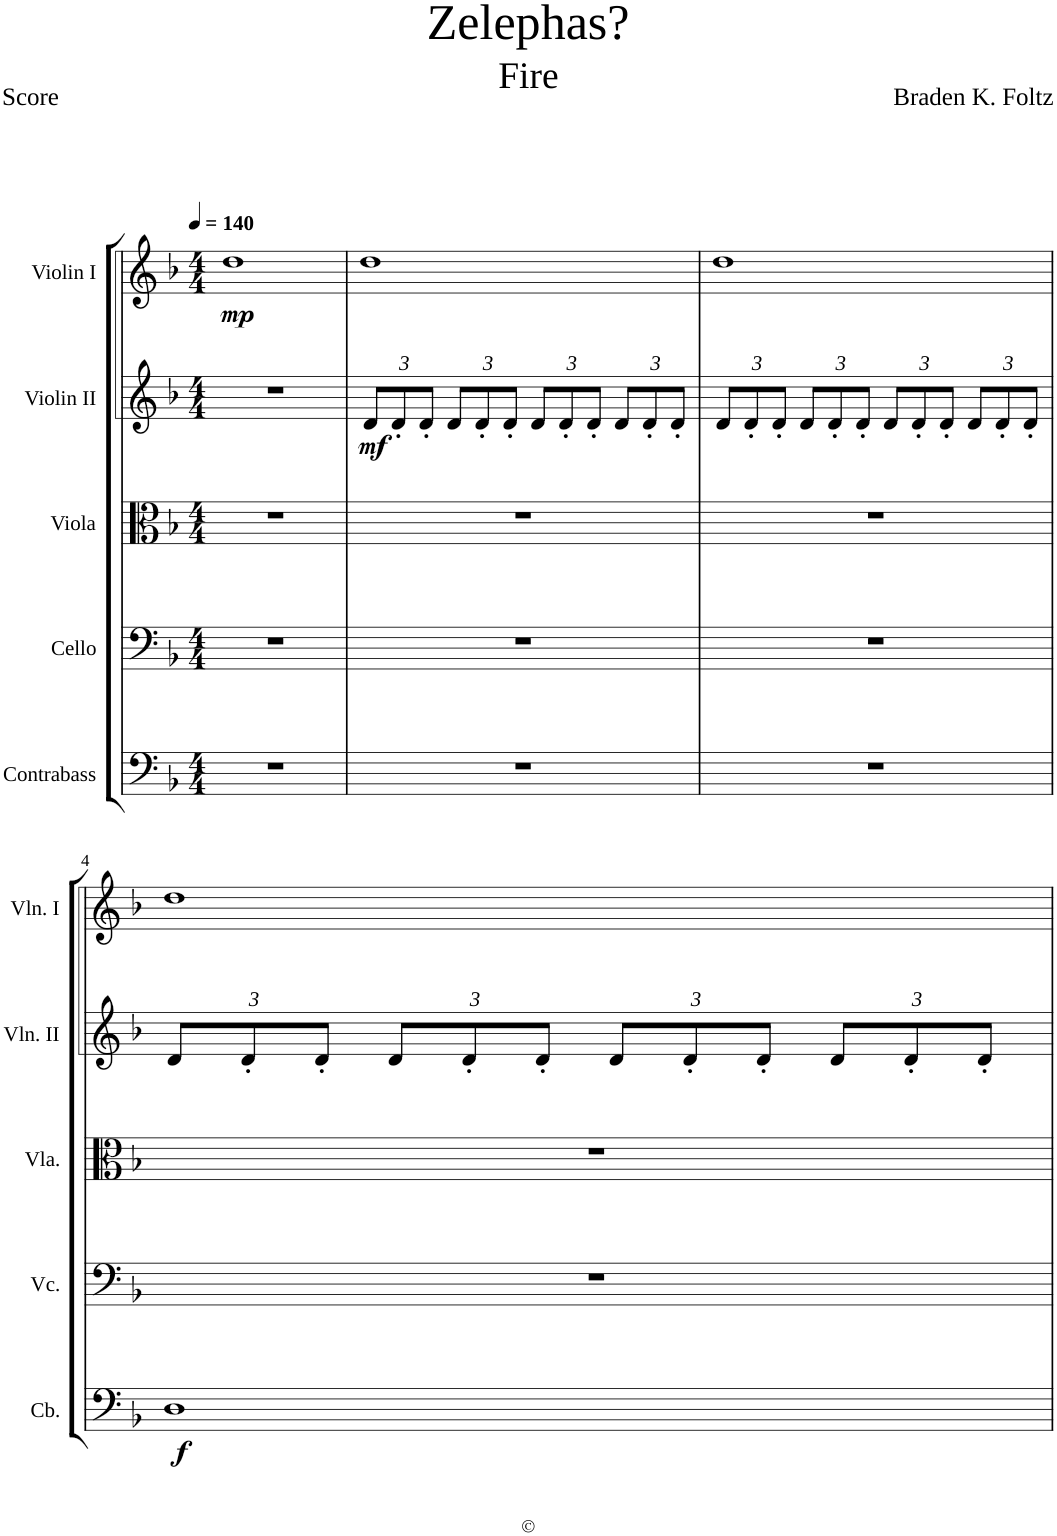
**kern	**dynam	**kern	**kern	**kern	**dynam	**kern	**dynam
*part5	*part5	*part4	*part3	*part2	*part2	*part1	*part1
*staff5	*staff5	*staff4	*staff3	*staff2	*staff2	*staff1	*staff1
*I"Contrabass	*	*I"Cello	*I"Viola	*I"Violin II	*	*I"Violin I	*
*I'Cb.	*	*	*I'Vla.	*I'Vln. II	*	*I'Vln. I	*
*clefF4	*	*clefF4	*clefC3	*clefG2	*	*clefG2	*
*Trd7c12	*	*	*	*	*	*	*
*k[b-]	*	*k[b-]	*k[b-]	*k[b-]	*	*k[b-]	*
*d:	*	*d:	*d:	*d:	*	*d:	*
*M4/4	*	*M4/4	*M4/4	*M4/4	*	*M4/4	*
*MM140	*	*MM140	*MM140	*MM140	*	*MM140	*
=1	=1	=1	=1	=1	=1	=1	=1
!	!	!	!	!	!	!	!LO:DY:b
1r	.	1r	1r	1r	.	1dd	mp
=2	=2	=2	=2	=2	=2	=2	=2
*	*	*	*	*Xbrackettup	*	*	*
!	!	!	!	!	!LO:DY:b	!	!
1r	.	1r	1r	12d/L	mf	1dd	.
.	.	.	.	12d'/	.	.	.
.	.	.	.	12d'/J	.	.	.
.	.	.	.	12d/L	.	.	.
.	.	.	.	12d'/	.	.	.
.	.	.	.	12d'/J	.	.	.
.	.	.	.	12d/L	.	.	.
.	.	.	.	12d'/	.	.	.
.	.	.	.	12d'/J	.	.	.
.	.	.	.	12d/L	.	.	.
.	.	.	.	12d'/	.	.	.
.	.	.	.	12d'/J	.	.	.
=3	=3	=3	=3	=3	=3	=3	=3
1r	.	1r	1r	12d/L	.	1dd	.
.	.	.	.	12d'/	.	.	.
.	.	.	.	12d'/J	.	.	.
.	.	.	.	12d/L	.	.	.
.	.	.	.	12d'/	.	.	.
.	.	.	.	12d'/J	.	.	.
.	.	.	.	12d/L	.	.	.
.	.	.	.	12d'/	.	.	.
.	.	.	.	12d'/J	.	.	.
.	.	.	.	12d/L	.	.	.
.	.	.	.	12d'/	.	.	.
.	.	.	.	12d'/J	.	.	.
!!LO:LB:g=z
=4	=4	=4	=4	=4	=4	=4	=4
!	!LO:DY:b	!	!	!	!	!	!
1D	f	1r	1r	12d/L	.	1dd	.
.	.	.	.	12d'/	.	.	.
.	.	.	.	12d'/J	.	.	.
.	.	.	.	12d/L	.	.	.
.	.	.	.	12d'/	.	.	.
.	.	.	.	12d'/J	.	.	.
.	.	.	.	12d/L	.	.	.
.	.	.	.	12d'/	.	.	.
.	.	.	.	12d'/J	.	.	.
.	.	.	.	12d/L	.	.	.
.	.	.	.	12d'/	.	.	.
.	.	.	.	12d'/J	.	.	.
=	=	=	=	=	=	=	=
*-	*-	*-	*-	*-	*-	*-	*-
